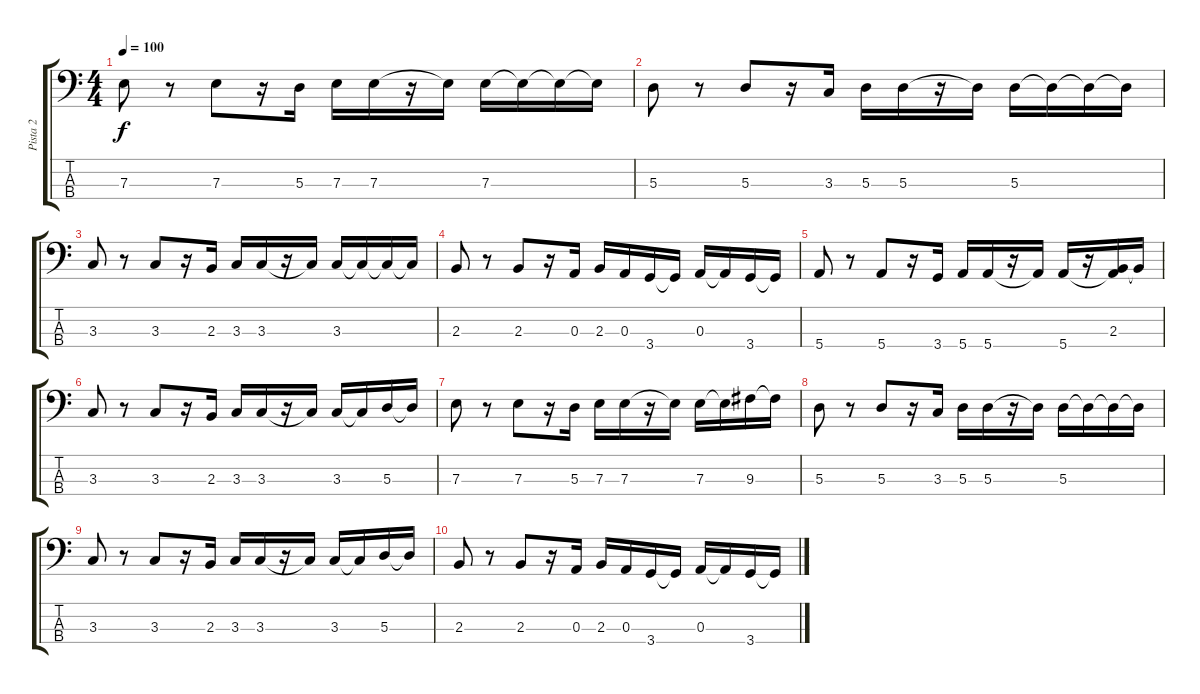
\track ("Pista 2" "Pista 2") {instrument electricbasspick}
\staff {score tabs}
\tuning (G2 D2 A1 E1) {hide}
\ts (4 4)
\tempo 100
\clef f4
\ks c
7.3.8{dy f} r.8 7.3.8 r.16 5.3.16 7.3.16 7.3.16 r.16 7.3{t}.16 7.3.16 7.3{t}.16 7.3{t}.16 7.3{t}.16 |
5.3.8 r.8 5.3.8 r.16 3.3.16 5.3.16 5.3.16 r.16 5.3{t}.16 5.3.16 5.3{t}.16 5.3{t}.16 5.3{t}.16 |
3.3.8 r.8 3.3.8 r.16 2.3.16 3.3.16 3.3.16 r.16 3.3{t}.16 3.3.16 3.3{t}.16 3.3{t}.16 3.3{t}.16 |
2.3.8 r.8 2.3.8 r.16 0.3.16 2.3.16 0.3.16 3.4.16 3.4{t}.16 0.3.16 0.3{t}.16 3.4.16 3.4{t}.16 |
5.4.8 r.8 5.4.8 r.16 3.4.16 5.4.16 5.4.16 r.16 5.4{t}.16 5.4.16 r.16 (2.3 5.4{t}).16 2.3{t}.16 |
3.3.8 r.8 3.3.8 r.16 2.3.16 3.3.16 3.3.16 r.16 3.3{t}.16 3.3.16 3.3{t}.16 5.3.16 5.3{t}.16 |
7.3.8 r.8 7.3.8 r.16 5.3.16 7.3.16 7.3.16 r.16 7.3{t}.16 7.3.16 7.3{t}.16 9.3.16 9.3{t}.16 |
5.3.8 r.8 5.3.8 r.16 3.3.16 5.3.16 5.3.16 r.16 5.3{t}.16 5.3.16 5.3{t}.16 5.3{t}.16 5.3{t}.16 |
3.3.8 r.8 3.3.8 r.16 2.3.16 3.3.16 3.3.16 r.16 3.3{t}.16 3.3.16 3.3{t}.16 5.3.16 5.3{t}.16 |
2.3.8 r.8 2.3.8 r.16 0.3.16 2.3.16 0.3.16 3.4.16 3.4{t}.16 0.3.16 0.3{t}.16 3.4.16 3.4{t}.16
